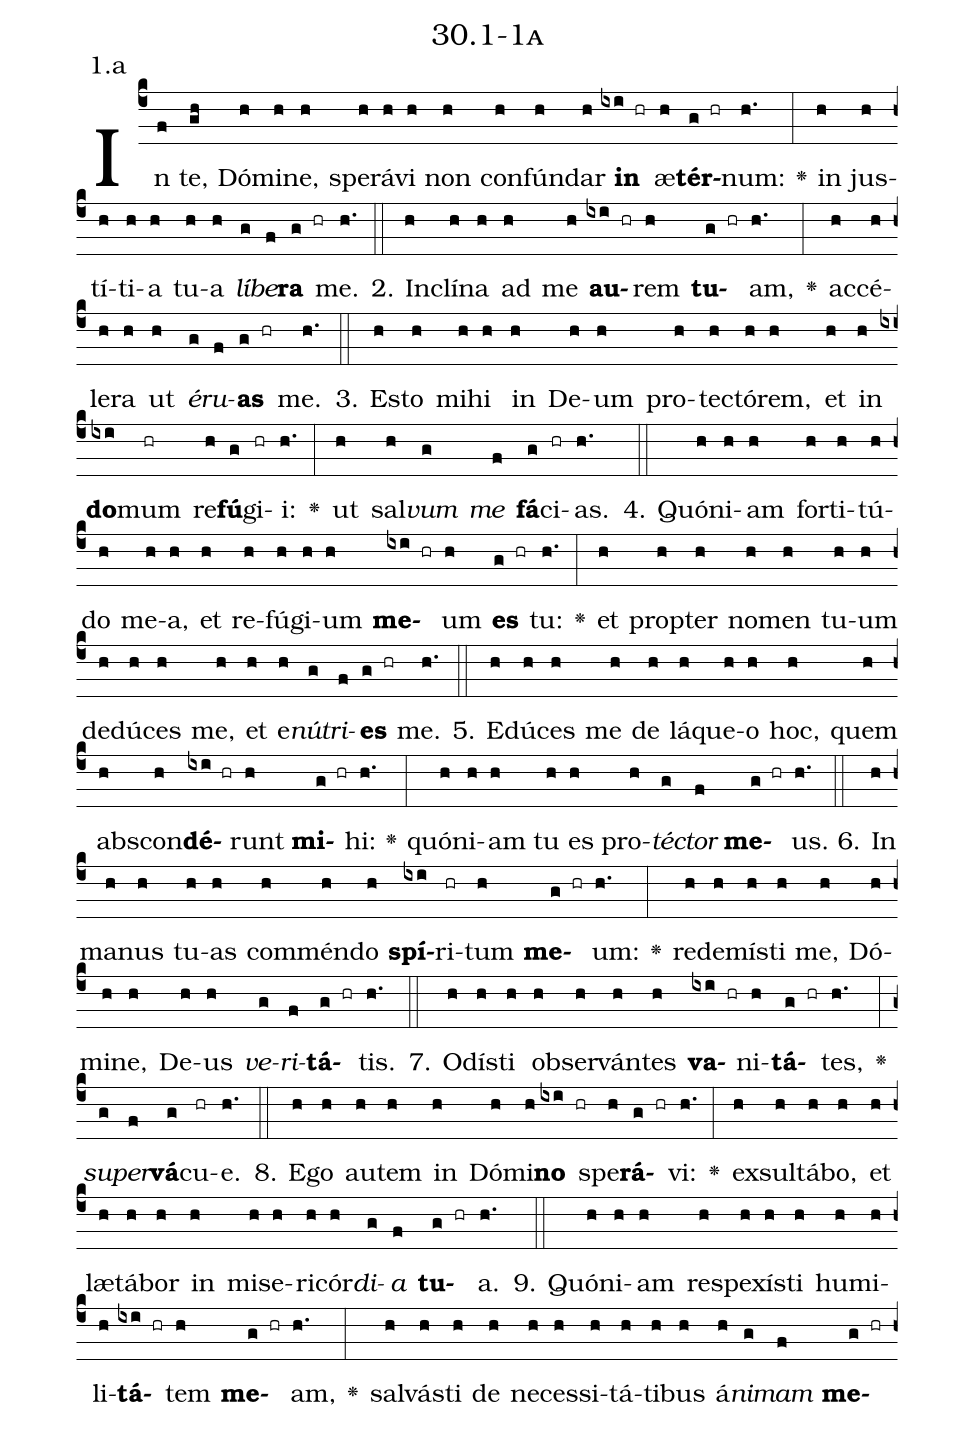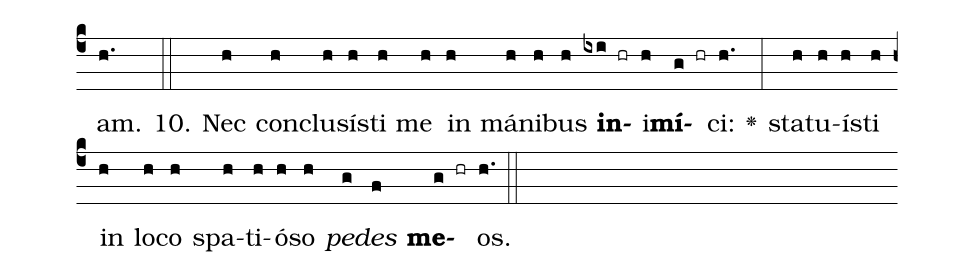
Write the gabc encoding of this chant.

name: 30.1-1a;
annotation: 1.a;
%%
(c4)In(f) te,(gh) Dó(h)mi(h)ne,(h) spe(h)rá(h)vi(h) non(h) con(h)fún(h)dar(h) <b>in</b>(ixi hr) æ(h)<b>tér</b>(g hr)num:(h.) <v>\greheightstar</v>(:) in(h) jus(h)tí(h)ti(h)a(h) tu(h)a(h) <i>lí</i>(g)<i>be</i>(f)<b>ra</b>(g hr) me.(h.) (::)
2. In(h)clí(h)na(h) ad(h) me(h) <b>au</b>(ixi hr)rem(h) <b>tu</b>(g hr)am,(h.) <v>\greheightstar</v>(:) ac(h)cé(h)le(h)ra(h) ut(h) <i>é</i>(g)<i>ru</i>(f)<b>as</b>(g hr) me.(h.) (::)
3. Es(h)to(h) mi(h)hi(h) in(h) De(h)um(h) pro(h)tec(h)tó(h)rem,(h) et(h) in(h) <b>do</b>(ixi)mum(hr) re(h)<b>fú</b>(g)gi(hr)i:(h.) <v>\greheightstar</v>(:) ut(h) sal(h)<i>vum</i>(g) <i>me</i>(f) <b>fá</b>(g)ci(hr)as.(h.) (::)
4. Quón(h)i(h)am(h) for(h)ti(h)tú(h)do(h) me(h)a,(h) et(h) re(h)fú(h)gi(h)um(h) <b>me</b>(ixi hr)um(h) <b>es</b>(g hr) tu:(h.) <v>\greheightstar</v>(:) et(h) prop(h)ter(h) no(h)men(h) tu(h)um(h) de(h)dú(h)ces(h) me,(h) et(h) e(h)<i>nú</i>(g)<i>tri</i>(f)<b>es</b>(g hr) me.(h.) (::)
5. E(h)dú(h)ces(h) me(h) de(h) lá(h)que(h)o(h) hoc,(h) quem(h) abs(h)con(h)<b>dé</b>(ixi hr)runt(h) <b>mi</b>(g hr)hi:(h.) <v>\greheightstar</v>(:) quón(h)i(h)am(h) tu(h) es(h) pro(h)<i>téc</i>(g)<i>tor</i>(f) <b>me</b>(g hr)us.(h.) (::)
6. In(h) ma(h)nus(h) tu(h)as(h) com(h)mén(h)do(h) <b>spí</b>(ixi)ri(hr)tum(h) <b>me</b>(g hr)um:(h.) <v>\greheightstar</v>(:) red(h)e(h)mís(h)ti(h) me,(h) Dó(h)mi(h)ne,(h) De(h)us(h) <i>ve</i>(g)<i>ri</i>(f)<b>tá</b>(g hr)tis.(h.) (::)
7. O(h)dís(h)ti(h) ob(h)ser(h)ván(h)tes(h) <b>va</b>(ixi hr)ni(h)<b>tá</b>(g hr)tes,(h.) <v>\greheightstar</v>(:) <i>su</i>(g)<i>per</i>(f)<b>vá</b>(g)cu(hr)e.(h.) (::)
8. E(h)go(h) au(h)tem(h) in(h) Dó(h)mi(h)<b>no</b>(ixi hr) spe(h)<b>rá</b>(g hr)vi:(h.) <v>\greheightstar</v>(:) ex(h)sul(h)tá(h)bo,(h) et(h) læ(h)tá(h)bor(h) in(h) mi(h)se(h)ri(h)cór(h)<i>di</i>(g)<i>a</i>(f) <b>tu</b>(g hr)a.(h.) (::)
9. Quón(h)i(h)am(h) re(h)spe(h)xís(h)ti(h) hu(h)mi(h)li(h)<b>tá</b>(ixi hr)tem(h) <b>me</b>(g hr)am,(h.) <v>\greheightstar</v>(:) sal(h)vás(h)ti(h) de(h) ne(h)ces(h)si(h)tá(h)ti(h)bus(h) á(h)<i>ni</i>(g)<i>mam</i>(f) <b>me</b>(g hr)am.(h.) (::)
10. Nec(h) con(h)clu(h)sís(h)ti(h) me(h) in(h) má(h)ni(h)bus(h) <b>in</b>(ixi hr)i(h)<b>mí</b>(g hr)ci:(h.) <v>\greheightstar</v>(:) sta(h)tu(h)ís(h)ti(h) in(h) lo(h)co(h) spa(h)ti(h)ó(h)so(h) <i>pe</i>(g)<i>des</i>(f) <b>me</b>(g hr)os.(h.) (::)
